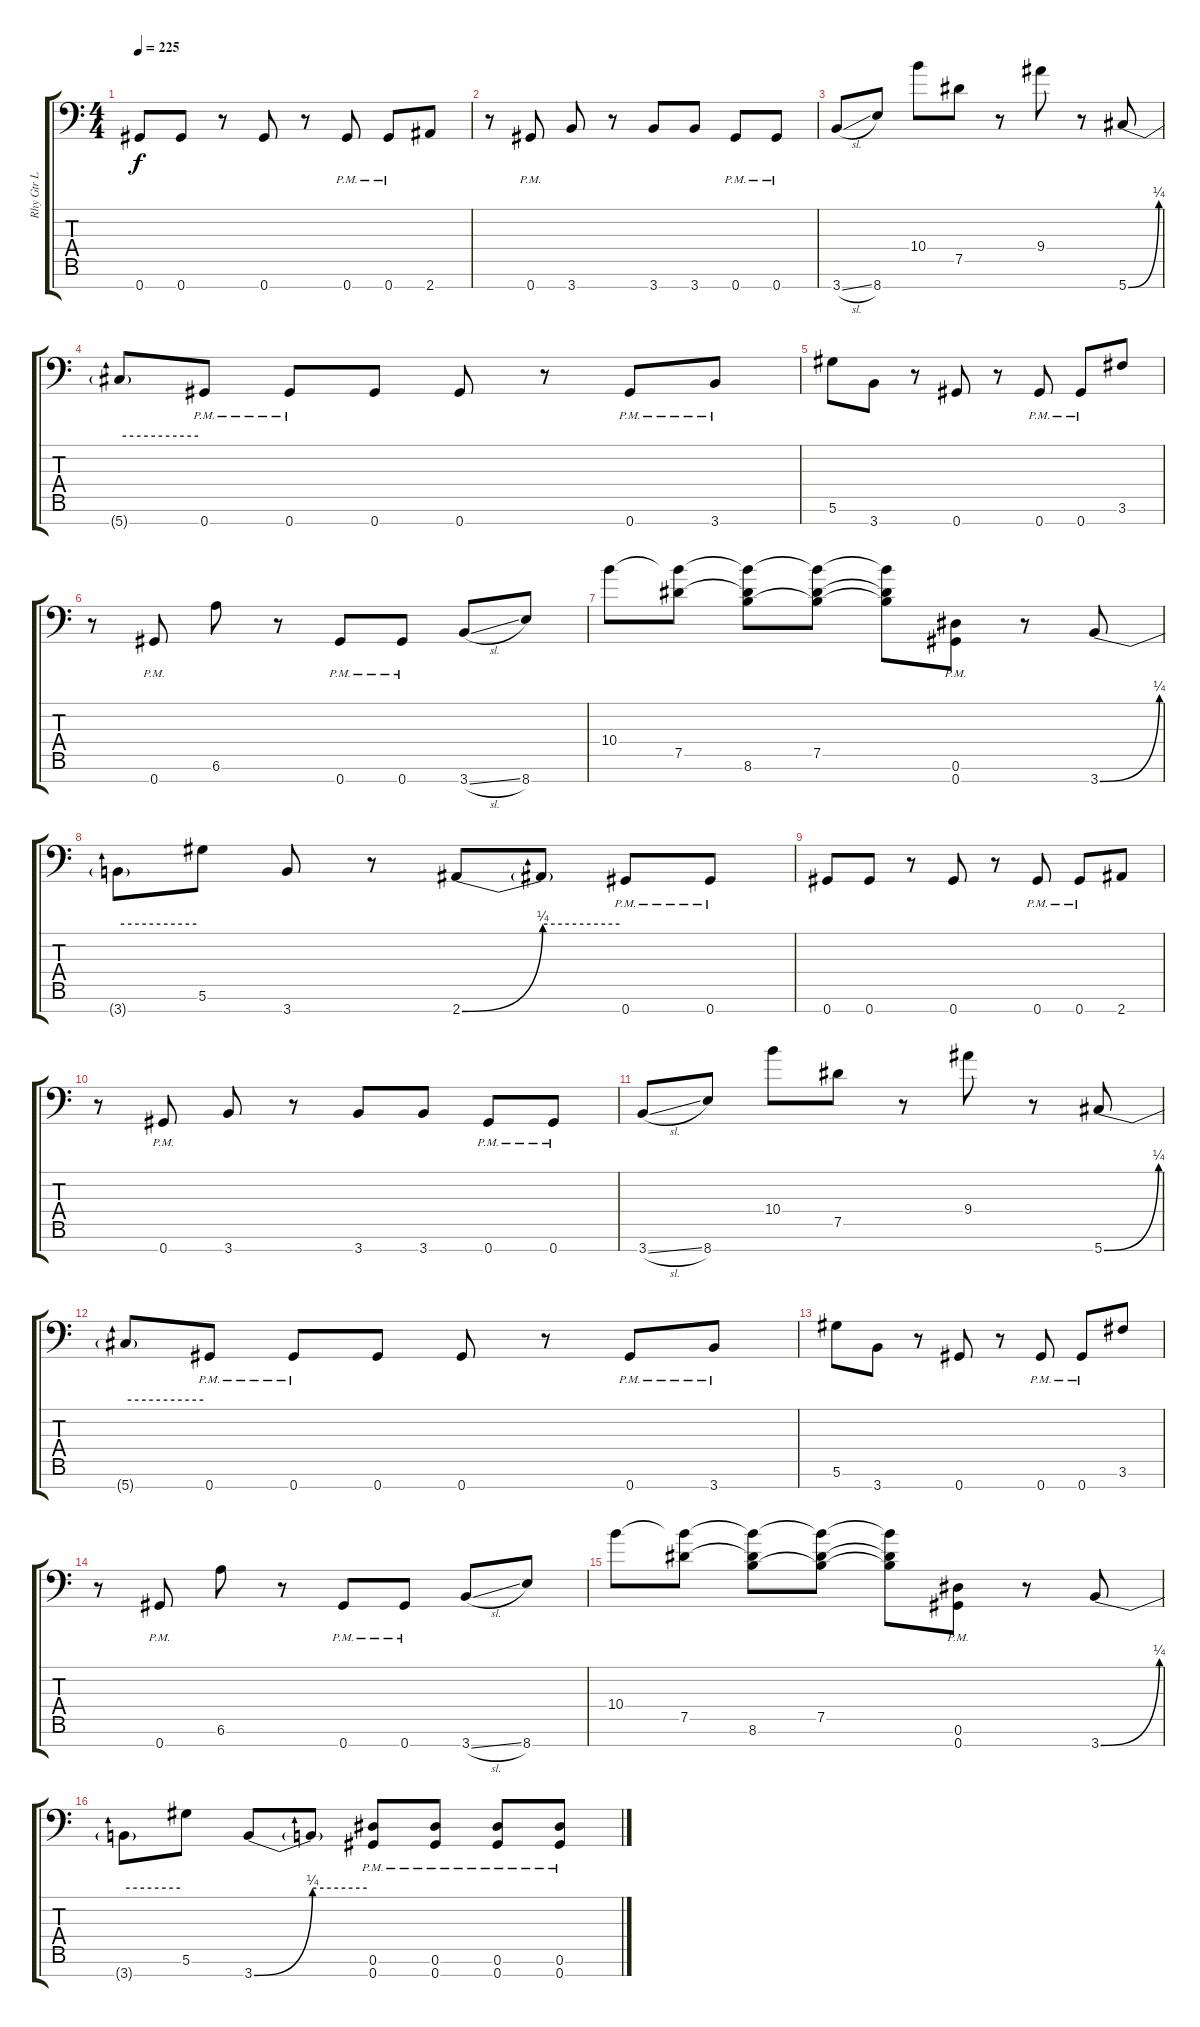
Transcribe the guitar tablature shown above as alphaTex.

\track ("Rhy Gtr L" "Rhy Gtr L") {instrument overdrivenguitar}
\staff {score tabs}
\tuning (Db4 Ab3 Eb3 Db3 Ab2 Eb2 Ab1) {hide}
\ts (4 4)
\tempo 225
\clef f4
\ks c
0.7.8{dy f} 0.7.8 r.8 0.7.8 r.8 0.7{pm}.8 0.7{pm}.8 2.7.8 |
r.8 0.7{pm}.8 3.7.8 r.8 3.7.8 3.7.8 0.7{pm}.8 0.7{pm}.8 |
3.7{sl}.8 8.7.8 10.4.8 7.5.8 r.8 9.4.8 r.8 5.7{be (bend 0 0 60 1)}.8 |
5.7{be (hold 0 1 60 1) t}.8 0.7{pm}.8 0.7{pm}.8 0.7.8 0.7.8 r.8 0.7{pm}.8 3.7{pm}.8 |
5.6.8 3.7.8 r.8 0.7.8 r.8 0.7{pm}.8 0.7{pm}.8 3.6.8 |
r.8 0.7{pm}.8 6.6.8 r.8 0.7{pm}.8 0.7{pm}.8 3.7{sl}.8 8.7.8 |
10.4.8 (10.4{t} 7.5).8 (10.4{t} 7.5{t} 8.6).8 (10.4{t} 7.5 8.6{t}).8 (10.4{t} 7.5{t} 8.6{t}).8 (0.6{pm} 0.7{pm}).8 r.8 3.7{be (bend 0 0 60 1)}.8 |
3.7{be (hold 0 1 60 1) t}.8 5.6.8 3.7.8 r.8 2.7{be (bend 0 0 60 1)}.8 2.7{be (hold 0 1 60 1) t}.8 0.7{pm}.8 0.7{pm}.8 |
0.7.8 0.7.8 r.8 0.7.8 r.8 0.7{pm}.8 0.7{pm}.8 2.7.8 |
r.8 0.7{pm}.8 3.7.8 r.8 3.7.8 3.7.8 0.7{pm}.8 0.7{pm}.8 |
3.7{sl}.8 8.7.8 10.4.8 7.5.8 r.8 9.4.8 r.8 5.7{be (bend 0 0 60 1)}.8 |
5.7{be (hold 0 1 60 1) t}.8 0.7{pm}.8 0.7{pm}.8 0.7.8 0.7.8 r.8 0.7{pm}.8 3.7{pm}.8 |
5.6.8 3.7.8 r.8 0.7.8 r.8 0.7{pm}.8 0.7{pm}.8 3.6.8 |
r.8 0.7{pm}.8 6.6.8 r.8 0.7{pm}.8 0.7{pm}.8 3.7{sl}.8 8.7.8 |
10.4.8 (10.4{t} 7.5).8 (10.4{t} 7.5{t} 8.6).8 (10.4{t} 7.5 8.6{t}).8 (10.4{t} 7.5{t} 8.6{t}).8 (0.6{pm} 0.7{pm}).8 r.8 3.7{be (bend 0 0 60 1)}.8 |
3.7{be (hold 0 1 60 1) t}.8 5.6.8 3.7{be (bend 0 0 60 1)}.8 3.7{be (hold 0 1 60 1) t}.8 (0.6{pm} 0.7{pm}).8 (0.6{pm} 0.7{pm}).8 (0.6{pm} 0.7{pm}).8 (0.6{pm} 0.7{pm}).8
